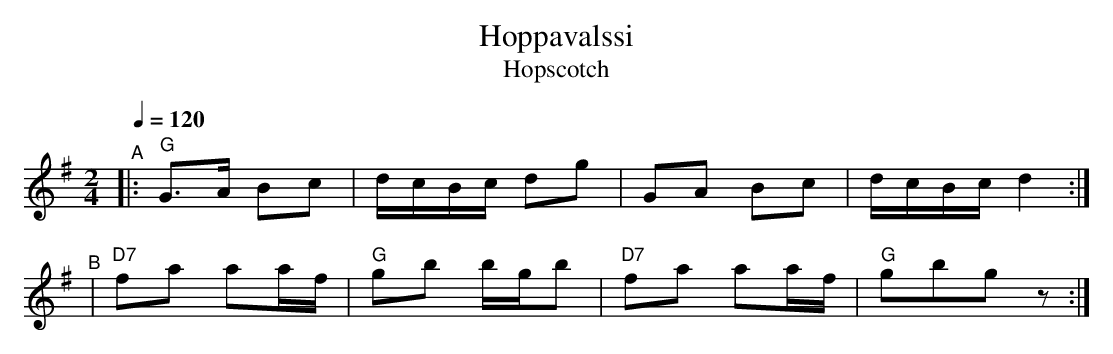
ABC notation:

X:1
T: Hoppavalssi
T: Hopscotch
L: 1/16
M: 2/4
Q: 1/4=120
K: G
"^A"|: "G"G3A B2c2 | dcBc d2g2 | G2A2 B2c2 | dcBc d4 :|
"^B"| "D7"f2a2 a2af | "G"g2b2 bgb2 | "D7"f2a2 a2af | "G"g2b2g2 z2 :|
